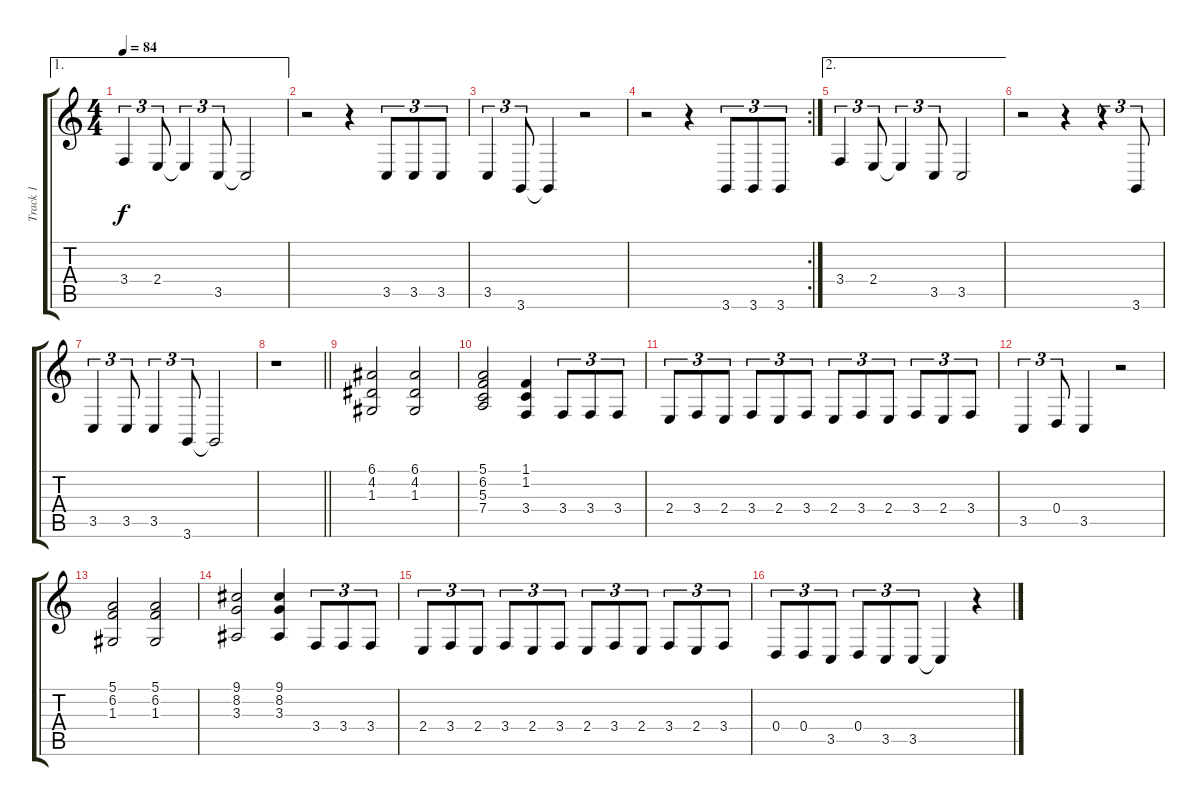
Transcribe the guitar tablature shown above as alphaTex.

\track ("Track 1" "Track 1") {instrument clarinet}
\staff {score tabs}
\tuning (E4 B3 G3 D3 A2 E2) {hide}
\ae 1
\ts (4 4)
\tempo 84
\clef g2
\ks c
3.4.4{tu (3 2) dy f} 2.4.8{tu (3 2)} 2.4{t}.4{tu (3 2)} 3.5.8{tu (3 2)} 3.5{t}.2 |
r.2 r.4 3.5.8{tu (3 2)} 3.5.8{tu (3 2)} 3.5.8{tu (3 2)} |
3.5.4{tu (3 2)} 3.6.8{tu (3 2)} 3.6{t}.4 r.2 |
\rc 2
r.2 r.4 3.6.8{tu (3 2)} 3.6.8{tu (3 2)} 3.6.8{tu (3 2)} |
\ae 2
3.4.4{tu (3 2)} 2.4.8{tu (3 2)} 2.4{t}.4{tu (3 2)} 3.5.8{tu (3 2)} 3.5.2 |
r.2 r.4 r.4{tu (3 2)} 3.6.8{tu (3 2)} |
3.5.4{tu (3 2)} 3.5.8{tu (3 2)} 3.5.4{tu (3 2)} 3.6.8{tu (3 2)} 3.6{t}.2 |
\barLineRight lightlight
r.1 |
(6.1 4.2 1.3).2 (6.1 4.2 1.3).2 |
(5.1 6.2 5.3 7.4).2 (1.1 1.2 3.4).4 3.4.8{tu (3 2)} 3.4.8{tu (3 2)} 3.4.8{tu (3 2)} |
2.4.8{tu (3 2)} 3.4.8{tu (3 2)} 2.4.8{tu (3 2)} 3.4.8{tu (3 2)} 2.4.8{tu (3 2)} 3.4.8{tu (3 2)} 2.4.8{tu (3 2)} 3.4.8{tu (3 2)} 2.4.8{tu (3 2)} 3.4.8{tu (3 2)} 2.4.8{tu (3 2)} 3.4.8{tu (3 2)} |
3.5.4{tu (3 2)} 0.4.8{tu (3 2)} 3.5.4 r.2 |
(5.1 6.2 1.3).2 (5.1 6.2 1.3).2 |
(9.1 8.2 3.3).2 (9.1 8.2 3.3).4 3.4.8{tu (3 2)} 3.4.8{tu (3 2)} 3.4.8{tu (3 2)} |
2.4.8{tu (3 2)} 3.4.8{tu (3 2)} 2.4.8{tu (3 2)} 3.4.8{tu (3 2)} 2.4.8{tu (3 2)} 3.4.8{tu (3 2)} 2.4.8{tu (3 2)} 3.4.8{tu (3 2)} 2.4.8{tu (3 2)} 3.4.8{tu (3 2)} 2.4.8{tu (3 2)} 3.4.8{tu (3 2)} |
0.4.8{tu (3 2)} 0.4.8{tu (3 2)} 3.5.8{tu (3 2)} 0.4.8{tu (3 2)} 3.5.8{tu (3 2)} 3.5.8{tu (3 2)} 3.5{t}.4 r.4
